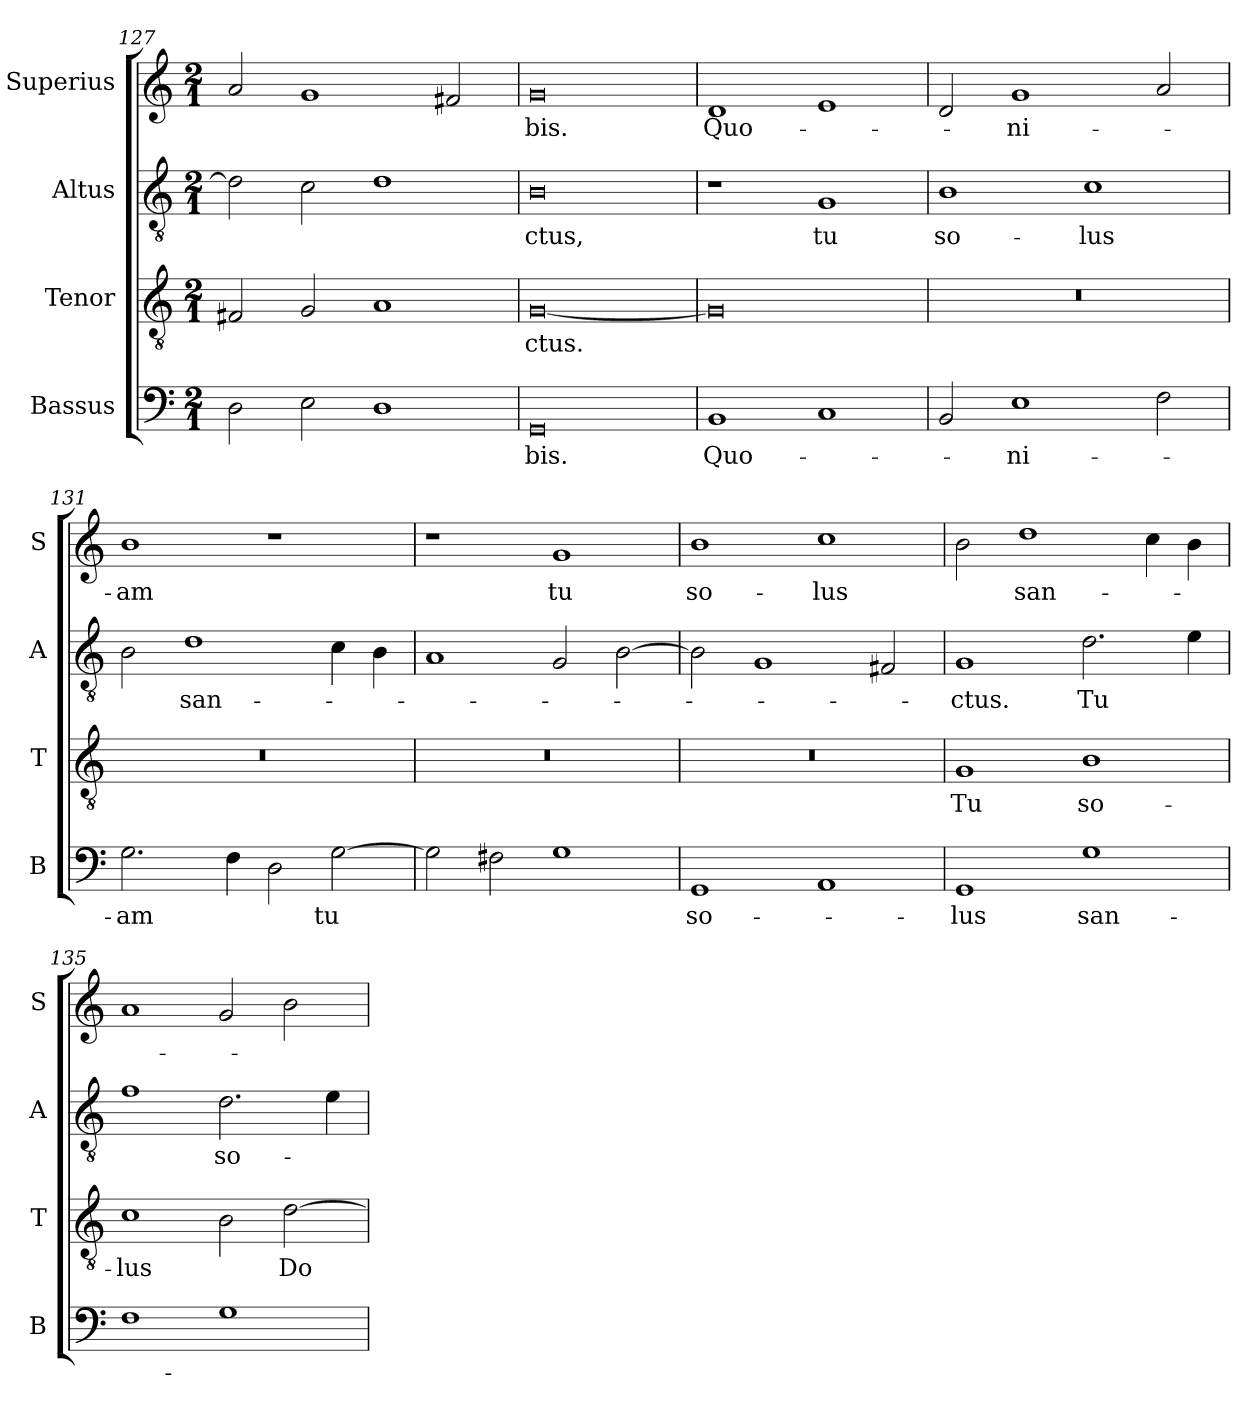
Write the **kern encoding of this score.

**kern	**text	**kern	**text	**kern	**text	**kern	**text
*part4	*part4	*part3	*part3	*part2	*part2	*part1	*part1
*staff4	*staff4	*staff3	*staff3	*staff2	*staff2	*staff1	*staff1
*I"Bassus	*	*I"Tenor	*	*I"Altus	*	*I"Superius	*
*I'B	*	*I'T	*	*I'A	*	*I'S	*
*clefF4	*	*clefGv2	*	*clefGv2	*	*clefG2	*
*k[]	*	*k[]	*	*k[]	*	*k[]	*
*M2/1	*	*M2/1	*	*M2/1	*	*M2/1	*
=127	=127	=127	=127	=127	=127	=127	=127
2D	.	2F#i	.	2d]	.	2a	.
2E	.	2G	.	2c	.	1g	.
1D	.	1A	.	1d	.	.	.
.	.	.	.	.	.	2f#X	.
=128	=128	=128	=128	=128	=128	=128	=128
0GG	-bis.	[0G	-ctus.	0B	-ctus,	0g	-bis.
=129	=129	=129	=129	=129	=129	=129	=129
1BB	Quo-	0G]	.	1r	.	1d	Quo-
1C	.	.	.	1G	tu	1e	.
=130	=130	=130	=130	=130	=130	=130	=130
2BB	.	0r	.	1B	so-	2d	.
1E	-ni-	.	.	.	.	1g	-ni-
.	.	.	.	1c	-lus	.	.
2F	.	.	.	.	.	2a	.
=131	=131	=131	=131	=131	=131	=131	=131
2.G	-am	0r	.	2B	.	1b	-am
!	!	!	!	!	!LO:LY:i	!	!
.	.	.	.	1d	san-	.	.
4F	.	.	.	.	.	.	.
2D	.	.	.	.	.	1r	.
[2G	tu	.	.	4c	.	.	.
.	.	.	.	4B	.	.	.
=132	=132	=132	=132	=132	=132	=132	=132
2G]	.	0r	.	1A	.	1r	.
2F#X	.	.	.	.	.	.	.
1G	.	.	.	2G	.	1g	tu
.	.	.	.	[2B	.	.	.
=133	=133	=133	=133	=133	=133	=133	=133
1GG	so-	0r	.	2B]	.	1b	so-
.	.	.	.	1G	.	.	.
1AA	.	.	.	.	.	1cc	-lus
.	.	.	.	2F#X	.	.	.
=134	=134	=134	=134	=134	=134	=134	=134
!	!	!	!	!	!LO:LY:i	!	!
1GG	-lus	1G	Tu	1G	-ctus.	2b	.
.	.	.	.	.	.	1dd	san-
!	!	!	!	!	!LO:LY:i	!	!
1G	san-	1B	so-	2.d	Tu	.	.
.	.	.	.	.	.	4cc	.
.	.	.	.	4e	.	4b	.
=135	=135	=135	=135	=135	=135	=135	=135
1F	.	1c	-lus	1f	.	1a	.
!	!	!	!	!	!LO:LY:i	!	!
1G	.	2B	.	2.d	so-	2g	.
!	!	!	!LO:LY:i	!	!	!	!
.	.	[2d	Do-	.	.	2b	.
.	.	.	.	4e	.	.	.
=	=	=	=	=	=	=	=
*-	*-	*-	*-	*-	*-	*-	*-
